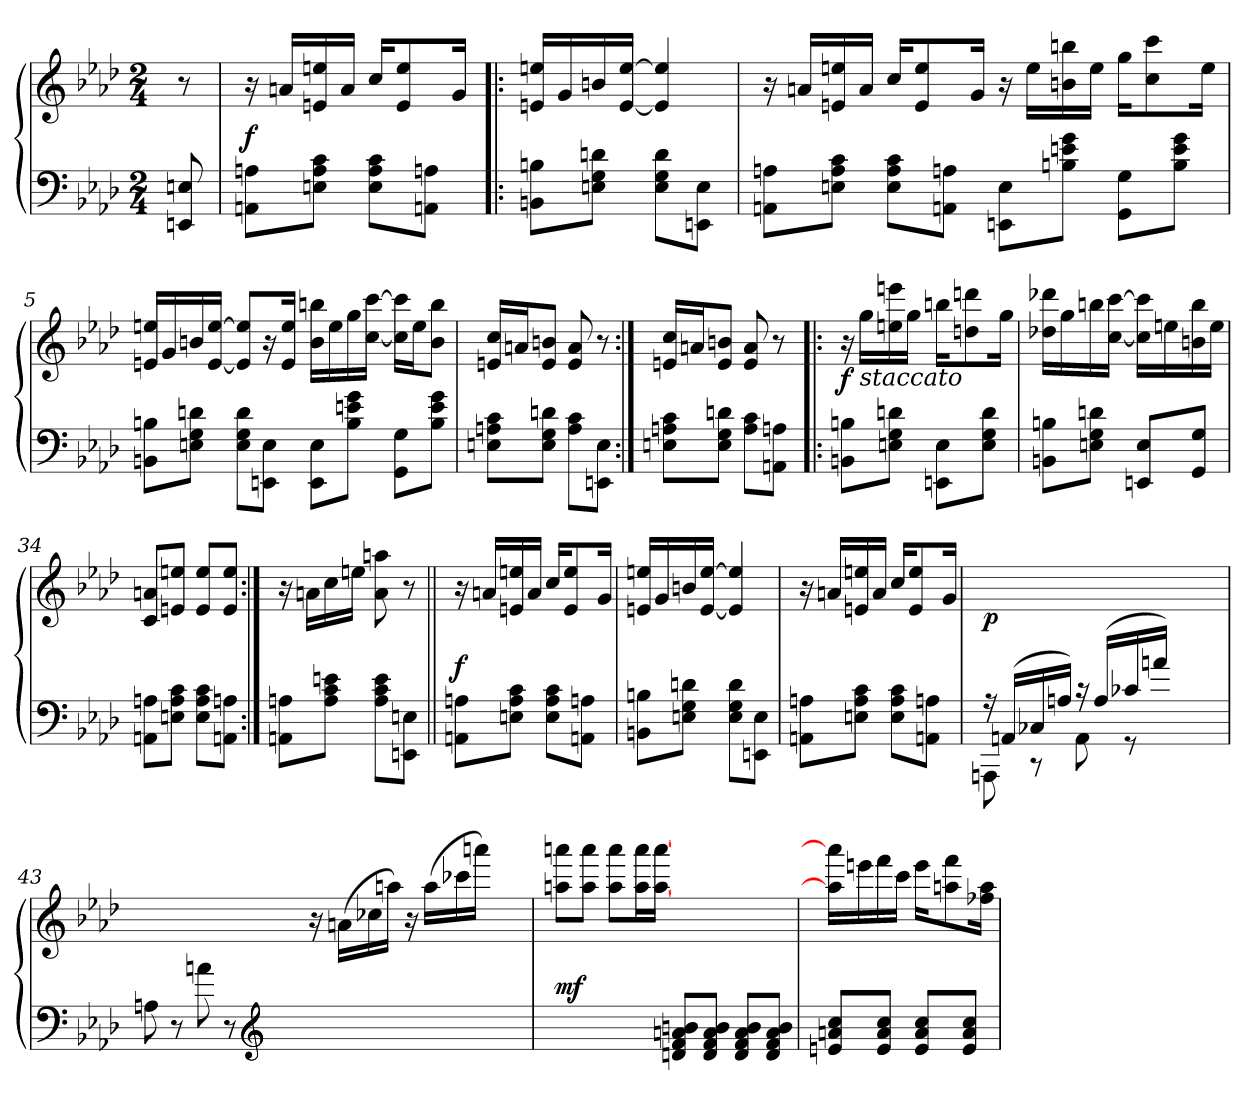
**kern	**kern	**dynam
*part1	*part1	*part1
*staff2	*staff1	*staff1/2
*clefF4	*clefG2	*
*k[b-e-a-d-]	*k[b-e-a-d-]	*
*M2/4	*M2/4	*
=1	=1	=1
8E/ 8EE/	8r	.
=2	=2	=2
!	!	!LO:DY:a=2
8AA\ 8A\L	16r	f
.	16a/LL	.
8A\ 8E\ 8c\J	16ee/ 16e/	.
.	16a/JJ	.
8A\ 8E\ 8c\L	16cc/KL	.
.	8ee/ 8e/	.
8AAn\ 8An\J	.	.
.	16g/Jk	.
=3!|:	=3!|:	=3!|:
8BB\ 8B\L	16ee/ 16e/LL	.
.	16g/	.
8E\ 8d\ 8G\J	16b/	.
.	[16ee/ [16e/JJ	.
8d\ 8G\ 8E\L	4ee]/ 4e]/	.
8EE\ 8E\J	.	.
=4	=4	=4
8AA\ 8A\L	16r	.
.	16a/LL	.
8A\ 8c\ 8E\J	16e/ 16ee/	.
.	16a/JJ	.
8E\ 8A\ 8c\L	16cc/KL	.
.	8ee/ 8e/	.
8AAn\ 8An\J	.	.
.	16g/Jk	.
8EE\ 8E\L	16r	.
.	16ee\LL	.
8g\ 8B\ 8e\J	16bb\ 16b\	.
.	16ee\JJ	.
8GG\ 8G\L	16gg\KL	.
.	8cc\ 8ccc\	.
8g\ 8e\ 8B\J	.	.
.	16ee\Jk	.
=5	=5	=5
8BB\ 8B\L	16e/ 16ee/LL	.
.	16g/	.
8d\ 8G\ 8E\J	16b/	.
.	[16e/ [16ee/JJ	.
8d\ 8E\ 8G\L	8ee]/ 8e]/L	.
8E\ 8EE\J	16r	.
.	16e/ 16ee/Jk	.
8EE\ 8E\L	16b\ 16bb\LL	.
.	16ee\	.
8g\ 8e\ 8B\J	16gg\	.
.	[16cc\ [16ccc\JJ	.
8G\ 8GG\L	16ccc]\ 16cc]\LL	.
.	16ee\J	.
8g\ 8e\ 8B\J	8bb\ 8b\J	.
!!LO:LB:g=z
=17	=17	=17
8E\ 8A\ 8c\L	16cc/ 16e/LL	.
.	16a/J	.
8G\ 8d\ 8E\J	8e/ 8b/J	.
8A\ 8c\L	8e/ 8a/	.
8E\ 8EE\J	8r	.
!!LO:LB:g=z
=18:|!	=18:|!	=18:|!
8E\ 8A\ 8c\L	16e/ 16cc/LL	.
.	16a/J	.
8G\ 8d\ 8E\J	8e/ 8b/J	.
8A\ 8c\L	8e/ 8a/	.
8An\ 8AAn\J	8r	.
=19!|:	=19!|:	=19!|:
!	!	!LO:DY:b
8BB\ 8B\L	16r	f
!	!LO:TX:b:i:t=staccato	!
.	16gg\LL	.
8G\ 8d\ 8E\J	16ee\ 16eee\	.
.	16gg\JJ	.
8E\ 8EE\L	16bb\KL	.
.	8dddn\ 8ddn\	.
8E\ 8d\ 8G\J	.	.
.	16gg\Jk	.
=20	=20	=20
8BB\ 8B\L	16dd-X\ 16ddd-X\LL	.
.	16gg\	.
8G\ 8d\ 8E\J	16bb\	.
.	[16cc\ [16ccc\JJ	.
8E/ 8EE/L	16ccc]\ 16cc]\LL	.
.	16ee\	.
8G/ 8GG/J	16b\ 16bb\	.
.	16ee\JJ	.
!!LO:LB:g=z
=34	=34	=34
8AA\ 8A\L	8c/ 8a/L	.
8A\ 8c\ 8E\J	8ee/ 8e/J	.
8E\ 8A\ 8c\L	8ee/ 8e/L	.
8An\ 8AAn\J	8ee/ 8e/J	.
=35:|!	=35:|!	=35:|!
8A\ 8AA\L	16r	.
.	16a\LL	.
8A\ 8e\ 8c\J	16cc\	.
.	16ee\JJ	.
8e\ 8c\ 8A\L	8a\ 8aa\	.
8E\ 8EE\J	8r	.
=36||	=36||	=36||
!	!	!LO:DY:a=2
8A\ 8AA\L	16r	f
.	16a/LL	.
8A\ 8E\ 8c\J	16ee/ 16e/	.
.	16a/JJ	.
8A\ 8E\ 8c\L	16cc/KL	.
.	8ee/ 8e/	.
8AAn\ 8An\J	.	.
.	16g/Jk	.
=37	=37	=37
8BB\ 8B\L	16ee/ 16e/LL	.
.	16g/	.
8E\ 8d\ 8G\J	16b/	.
.	[16ee/ [16e/JJ	.
8d\ 8G\ 8E\L	4ee]/ 4e]/	.
8EE\ 8E\J	.	.
!!LO:LB:g=z
=38	=38	=38
8AA\ 8A\L	16r	.
.	16a/LL	.
8c\ 8A\ 8E\J	16ee/ 16e/	.
.	16a/JJ	.
8E\ 8A\ 8c\L	16cc/KL	.
.	8e/ 8ee/	.
8An\ 8AAn\J	.	.
.	16g/Jk	.
!!LO:PB:g=z
=42	=42	=42
*^	*	*
!	!	!	!LO:DY:b
16r	8AAA\	2ryy	p
(<16AA/LL	.	.	.
16C-X/	8r	.	.
16A/JJ)	.	.	.
16r	8AA\	.	.
(<16A/LL	.	.	.
16c-X/	8r	.	.
16a/JJ)	.	.	.
2ryy	2ryy	2ryy	.
=43	=43	=43	=43
2ryy	8A\	2ryy	.
.	8r	.	.
.	8a\	.	.
.	8r	.	.
*clefG2	*	*	*
2ryy	2ryy	4ryy	.
.	.	16r	.
.	.	(>16a\LL	.
.	.	16cc-X\	.
.	.	16aa\JJ)	.
2ryy	2ryy	16r	.
.	.	(>16aa\LL	.
.	.	16ccc-X\	.
.	.	16aaa\JJ)	.
.	.	4ryy	.
*v	*v	*	*
=44	=44	=44
!	!	!LO:DY:a=2
2ryy	8aa\ 8aaa\L	mf
.	8aaa\ 8aa\J	.
.	8aa\ 8aaa\L	.
.	16aa\ 16aaa\L	.
.	[16aaa\ [16aa\JJ	.
8dn/ 8f/ 8a/ 8bn/L	2ryy	.
8f/ 8a/ 8d/ 8b/J	.	.
8d/ 8f/ 8a/ 8b/L	.	.
8d/ 8f/ 8a/ 8b/J	.	.
=45	=45	=45
8e/ 8a/ 8cc/L	16aaa]\ 16aa]\LL	.
.	16eee\	.
8a/ 8e/ 8cc/J	16fff\	.
.	16ccc\JJ	.
8e/ 8a/ 8cc/L	16eee\KL	.
.	8fff\ 8aa\	.
8e/ 8a/ 8cc/J	.	.
.	16ff-X\ 16aa\Jk	.
=	=	=
*-	*-	*-
